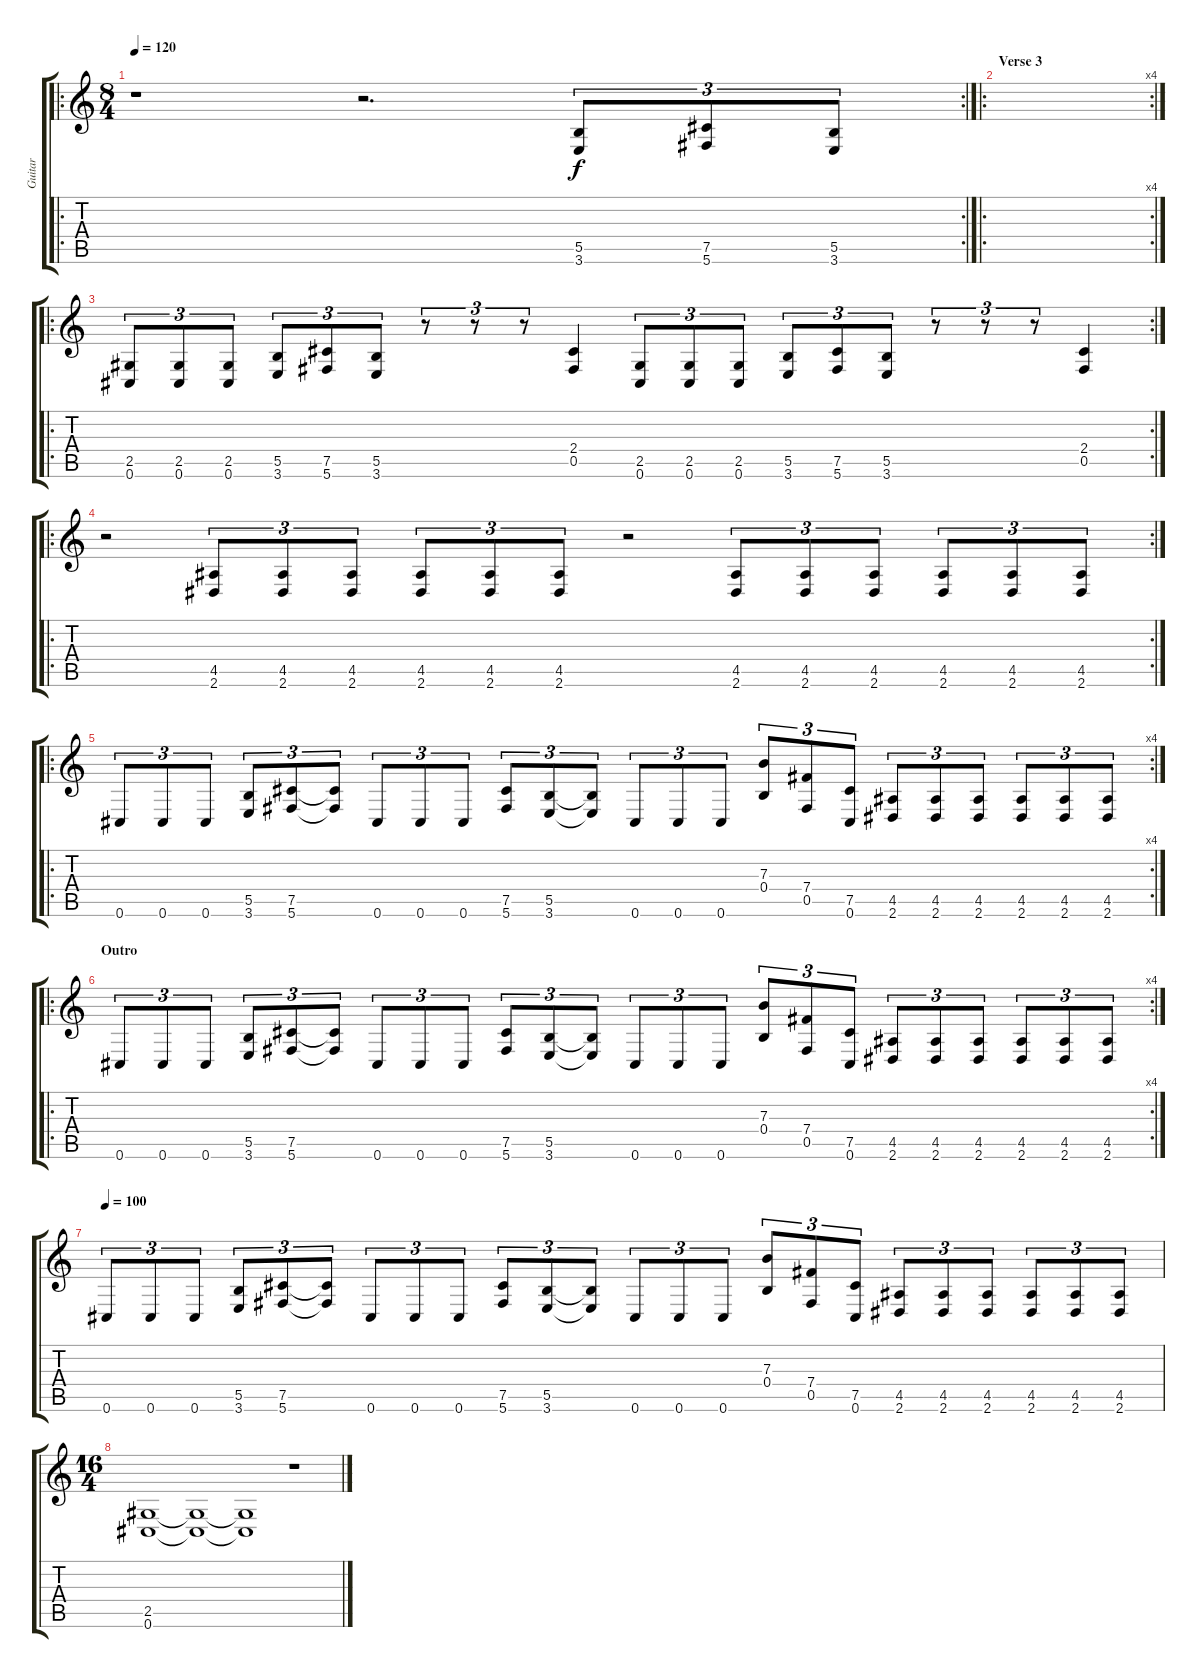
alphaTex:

\track ("Guitar" "Guitar") {instrument distortionguitar}
\staff {score tabs}
\tuning (Db4 Ab3 E3 B2 Gb2 Db2) {hide}
\ro
\rc 2
\ts (8 4)
\tempo 120
\clef g2
\ks c
r.1{dy f} r.2{d} (5.5 3.6).8{tu (3 2)} (7.5 5.6).8{tu (3 2)} (5.5 3.6).8{tu (3 2)} |
\ro
\rc 4
\section ("" "Verse 3")
|
\ro
\rc 2
(2.5 0.6).8{tu (3 2) instrument electricguitarmuted} (2.5 0.6).8{tu (3 2)} (2.5 0.6).8{tu (3 2)} (5.5 3.6).8{tu (3 2)} (7.5 5.6).8{tu (3 2)} (5.5 3.6).8{tu (3 2)} r.8{tu (3 2)} r.8{tu (3 2)} r.8{tu (3 2)} (2.4 0.5).4{instrument distortionguitar} (2.5 0.6).8{tu (3 2) instrument electricguitarmuted} (2.5 0.6).8{tu (3 2)} (2.5 0.6).8{tu (3 2)} (5.5 3.6).8{tu (3 2)} (7.5 5.6).8{tu (3 2)} (5.5 3.6).8{tu (3 2)} r.8{tu (3 2)} r.8{tu (3 2)} r.8{tu (3 2)} (2.4 0.5).4{instrument distortionguitar} |
\ro
\rc 2
r.2{instrument electricguitarmuted} (4.5 2.6).8{tu (3 2)} (4.5 2.6).8{tu (3 2)} (4.5 2.6).8{tu (3 2)} (4.5 2.6).8{tu (3 2)} (4.5 2.6).8{tu (3 2)} (4.5 2.6).8{tu (3 2)} r.2 (4.5 2.6).8{tu (3 2)} (4.5 2.6).8{tu (3 2)} (4.5 2.6).8{tu (3 2)} (4.5 2.6).8{tu (3 2)} (4.5 2.6).8{tu (3 2)} (4.5 2.6).8{tu (3 2)} |
\ro
\rc 4
0.6.8{tu (3 2) instrument distortionguitar} 0.6.8{tu (3 2)} 0.6.8{tu (3 2)} (5.5 3.6).8{tu (3 2)} (7.5 5.6).8{tu (3 2)} (7.5{t} 5.6{t}).8{tu (3 2)} 0.6.8{tu (3 2)} 0.6.8{tu (3 2)} 0.6.8{tu (3 2)} (7.5 5.6).8{tu (3 2)} (5.5 3.6).8{tu (3 2)} (5.5{t} 3.6{t}).8{tu (3 2)} 0.6.8{tu (3 2)} 0.6.8{tu (3 2)} 0.6.8{tu (3 2)} (7.3 0.4).8{tu (3 2)} (7.4 0.5).8{tu (3 2)} (7.5 0.6).8{tu (3 2)} (4.5 2.6).8{tu (3 2)} (4.5 2.6).8{tu (3 2)} (4.5 2.6).8{tu (3 2)} (4.5 2.6).8{tu (3 2)} (4.5 2.6).8{tu (3 2)} (4.5 2.6).8{tu (3 2)} |
\ro
\rc 4
\section ("" "Outro")
0.6.8{tu (3 2)} 0.6.8{tu (3 2)} 0.6.8{tu (3 2)} (5.5 3.6).8{tu (3 2)} (7.5 5.6).8{tu (3 2)} (7.5{t} 5.6{t}).8{tu (3 2)} 0.6.8{tu (3 2)} 0.6.8{tu (3 2)} 0.6.8{tu (3 2)} (7.5 5.6).8{tu (3 2)} (5.5 3.6).8{tu (3 2)} (5.5{t} 3.6{t}).8{tu (3 2)} 0.6.8{tu (3 2)} 0.6.8{tu (3 2)} 0.6.8{tu (3 2)} (7.3 0.4).8{tu (3 2)} (7.4 0.5).8{tu (3 2)} (7.5 0.6).8{tu (3 2)} (4.5 2.6).8{tu (3 2)} (4.5 2.6).8{tu (3 2)} (4.5 2.6).8{tu (3 2)} (4.5 2.6).8{tu (3 2)} (4.5 2.6).8{tu (3 2)} (4.5 2.6).8{tu (3 2)} |
\tempo 100
0.6.8{tu (3 2)} 0.6.8{tu (3 2)} 0.6.8{tu (3 2)} (5.5 3.6).8{tu (3 2)} (7.5 5.6).8{tu (3 2)} (7.5{t} 5.6{t}).8{tu (3 2)} 0.6.8{tu (3 2)} 0.6.8{tu (3 2)} 0.6.8{tu (3 2)} (7.5 5.6).8{tu (3 2)} (5.5 3.6).8{tu (3 2)} (5.5{t} 3.6{t}).8{tu (3 2)} 0.6.8{tu (3 2)} 0.6.8{tu (3 2)} 0.6.8{tu (3 2)} (7.3 0.4).8{tu (3 2)} (7.4 0.5).8{tu (3 2)} (7.5 0.6).8{tu (3 2)} (4.5 2.6).8{tu (3 2)} (4.5 2.6).8{tu (3 2)} (4.5 2.6).8{tu (3 2)} (4.5 2.6).8{tu (3 2)} (4.5 2.6).8{tu (3 2)} (4.5 2.6).8{tu (3 2)} |
\ts (16 4)
(2.5 0.6).1 (2.5{t} 0.6{t}).1 (2.5{t} 0.6{t}).1 r.1
